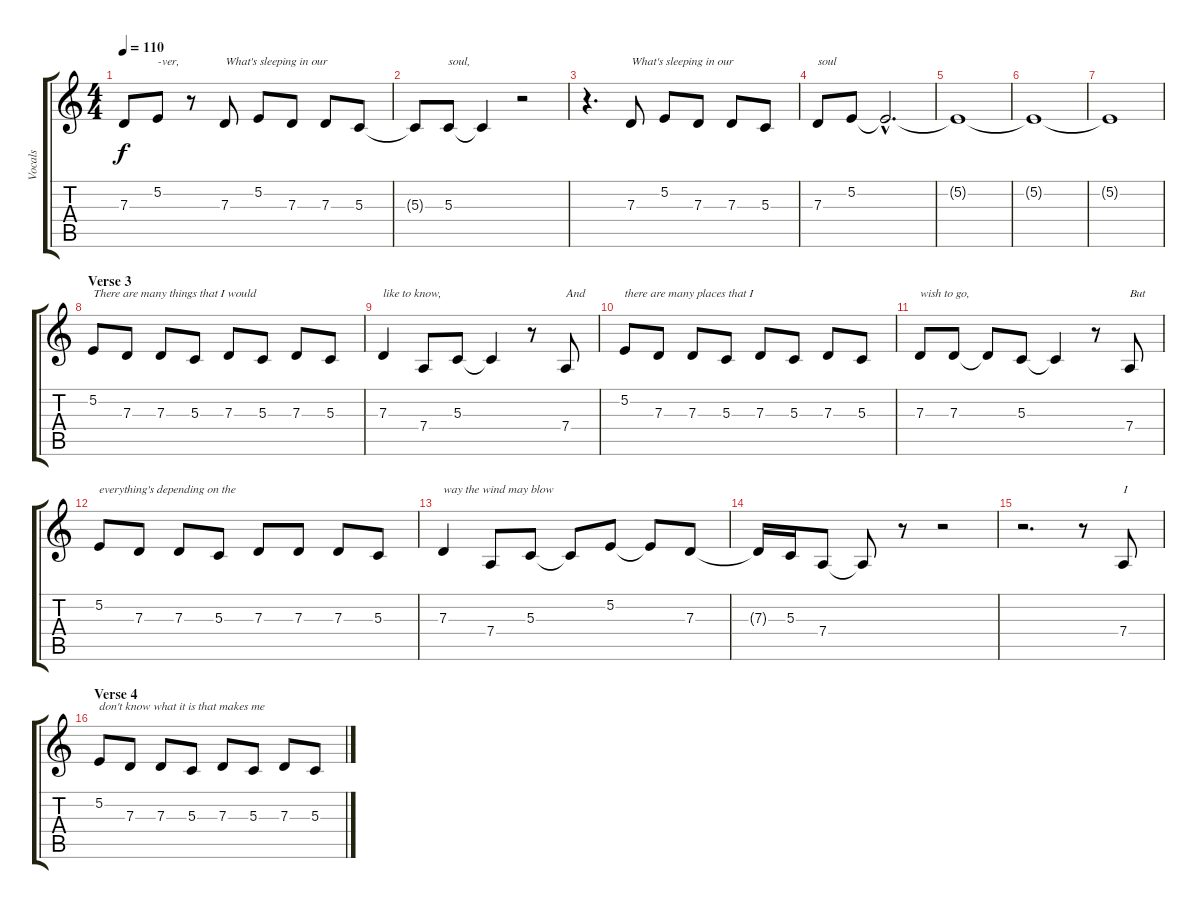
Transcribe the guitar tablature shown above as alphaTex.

\track ("Vocals" "Vocals") {instrument tenorsax}
\staff {score tabs}
\tuning (E4 B3 G3 D3 A2 E2) {hide}
\ts (4 4)
\tempo 110
\clef g2
\ks c
7.3{t}.8{dy f} 5.2.8{txt "-ver,"} r.8 7.3.8{txt "What's sleeping in our"} 5.2.8 7.3.8 7.3.8 5.3.8 |
5.3{t}.8 5.3.8{txt "soul,"} 5.3{t}.4 r.2 |
r.4{d} 7.3.8{txt "What's sleeping in our"} 5.2.8 7.3.8 7.3.8 5.3.8 |
7.3.8{txt "soul"} 5.2.8 5.2{hac t}.2{d} |
5.2{t}.1 |
5.2{t}.1 |
5.2{t}.1 |
\section ("" "Verse 3")
5.2.8{txt "There are many things that I would"} 7.3.8 7.3.8 5.3.8 7.3.8 5.3.8 7.3.8 5.3.8 |
7.3.4{txt "like to know,"} 7.4.8 5.3.8 5.3{t}.4 r.8 7.4.8{txt "And"} |
5.2.8{txt "there are many places that I"} 7.3.8 7.3.8 5.3.8 7.3.8 5.3.8 7.3.8 5.3.8 |
7.3.8{txt "wish to go,"} 7.3.8 7.3{t}.8 5.3.8 5.3{t}.4 r.8 7.4.8{txt "But"} |
5.2.8{txt "everything's depending on the"} 7.3.8 7.3.8 5.3.8 7.3.8 7.3.8 7.3.8 5.3.8 |
7.3.4{txt "way the wind may blow"} 7.4.8 5.3.8 5.3{t}.8 5.2.8 5.2{t}.8 7.3.8 |
7.3{t}.16 5.3.16 7.4.8 7.4{t}.8 r.8 r.2 |
r.2{d} r.8 7.4.8{txt "I"} |
\section ("" "Verse 4")
5.2.8{txt "don't know what it is that makes me"} 7.3.8 7.3.8 5.3.8 7.3.8 5.3.8 7.3.8 5.3.8
